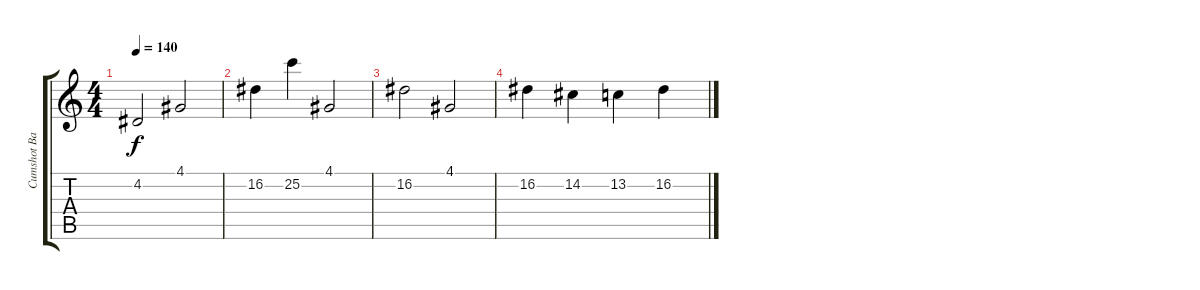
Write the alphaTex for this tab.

\track ("Cumshot Banger" "Cumshot Ba") {instrument lead1square}
\staff {score tabs}
\tuning (E4 B3 G3 D3 A2 E2) {hide}
\ts (4 4)
\tempo 140
\clef g2
\ks c
4.2.2{dy f} 4.1.2 |
16.2.4 25.2.4 4.1.2 |
16.2.2 4.1.2 |
16.2.4 14.2.4 13.2.4 16.2.4
